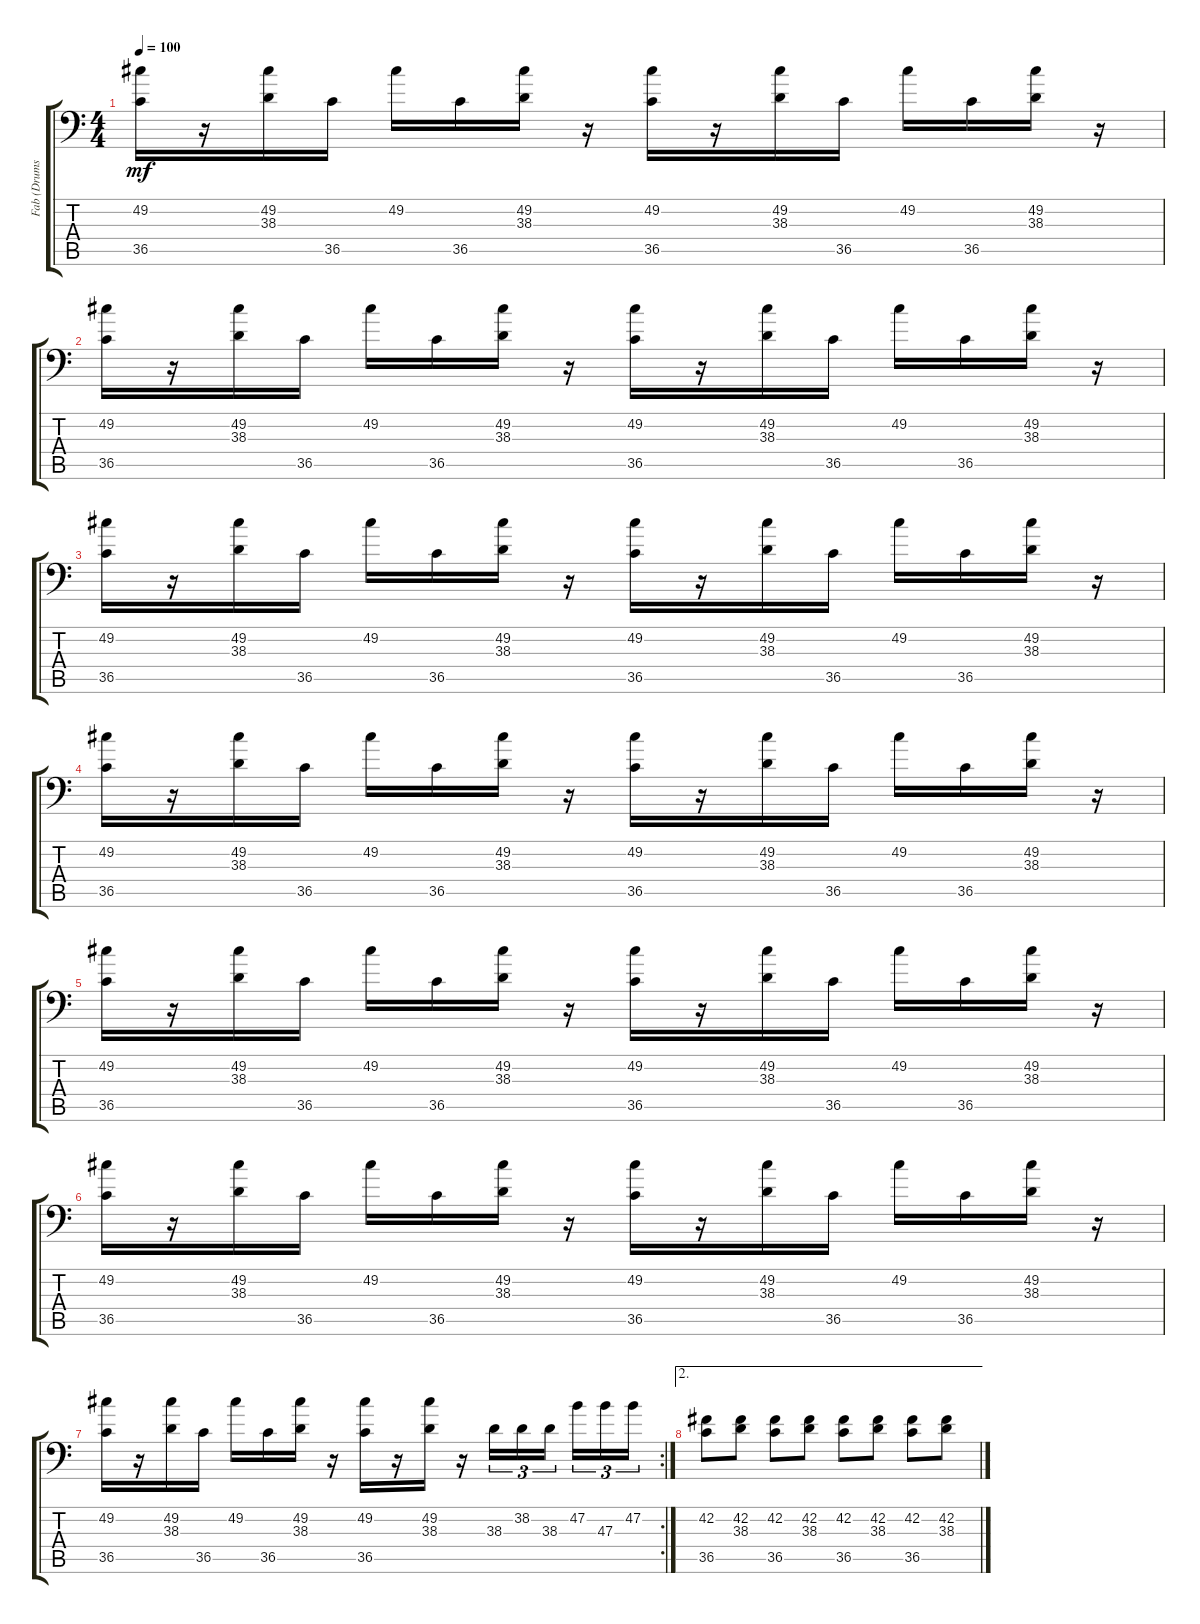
\track ("Fab (Drums)" "Fab (Drums") {instrument acousticgrandpiano}
\staff {score tabs}
\tuning (C-1 C-1 C-1 C-1 C-1 C-1) {hide}
\ts (4 4)
\tempo 100
\clef f4
\ks c
(49.2 36.5).16{dy mf} r.16 (49.2 38.3).16 36.5.16 49.2.16 36.5.16 (49.2 38.3).16 r.16 (49.2 36.5).16 r.16 (49.2 38.3).16 36.5.16 49.2.16 36.5.16 (49.2 38.3).16 r.16 |
(49.2 36.5).16 r.16 (49.2 38.3).16 36.5.16 49.2.16 36.5.16 (49.2 38.3).16 r.16 (49.2 36.5).16 r.16 (49.2 38.3).16 36.5.16 49.2.16 36.5.16 (49.2 38.3).16 r.16 |
(49.2 36.5).16 r.16 (49.2 38.3).16 36.5.16 49.2.16 36.5.16 (49.2 38.3).16 r.16 (49.2 36.5).16 r.16 (49.2 38.3).16 36.5.16 49.2.16 36.5.16 (49.2 38.3).16 r.16 |
(49.2 36.5).16 r.16 (49.2 38.3).16 36.5.16 49.2.16 36.5.16 (49.2 38.3).16 r.16 (49.2 36.5).16 r.16 (49.2 38.3).16 36.5.16 49.2.16 36.5.16 (49.2 38.3).16 r.16 |
(49.2 36.5).16 r.16 (49.2 38.3).16 36.5.16 49.2.16 36.5.16 (49.2 38.3).16 r.16 (49.2 36.5).16 r.16 (49.2 38.3).16 36.5.16 49.2.16 36.5.16 (49.2 38.3).16 r.16 |
(49.2 36.5).16 r.16 (49.2 38.3).16 36.5.16 49.2.16 36.5.16 (49.2 38.3).16 r.16 (49.2 36.5).16 r.16 (49.2 38.3).16 36.5.16 49.2.16 36.5.16 (49.2 38.3).16 r.16 |
\rc 2
(49.2 36.5).16 r.16 (49.2 38.3).16 36.5.16 49.2.16 36.5.16 (49.2 38.3).16 r.16 (49.2 36.5).16 r.16 (49.2 38.3).16 r.16 38.3.16{tu (3 2)} 38.2.16{tu (3 2)} 38.3.16{tu (3 2)} 47.2.16{tu (3 2)} 47.3.16{tu (3 2)} 47.2.16{tu (3 2)} |
\ae 2
(42.2 36.5).8 (42.2 38.3).8 (42.2 36.5).8 (42.2 38.3).8 (42.2 36.5).8 (42.2 38.3).8 (42.2 36.5).8 (42.2 38.3).8
